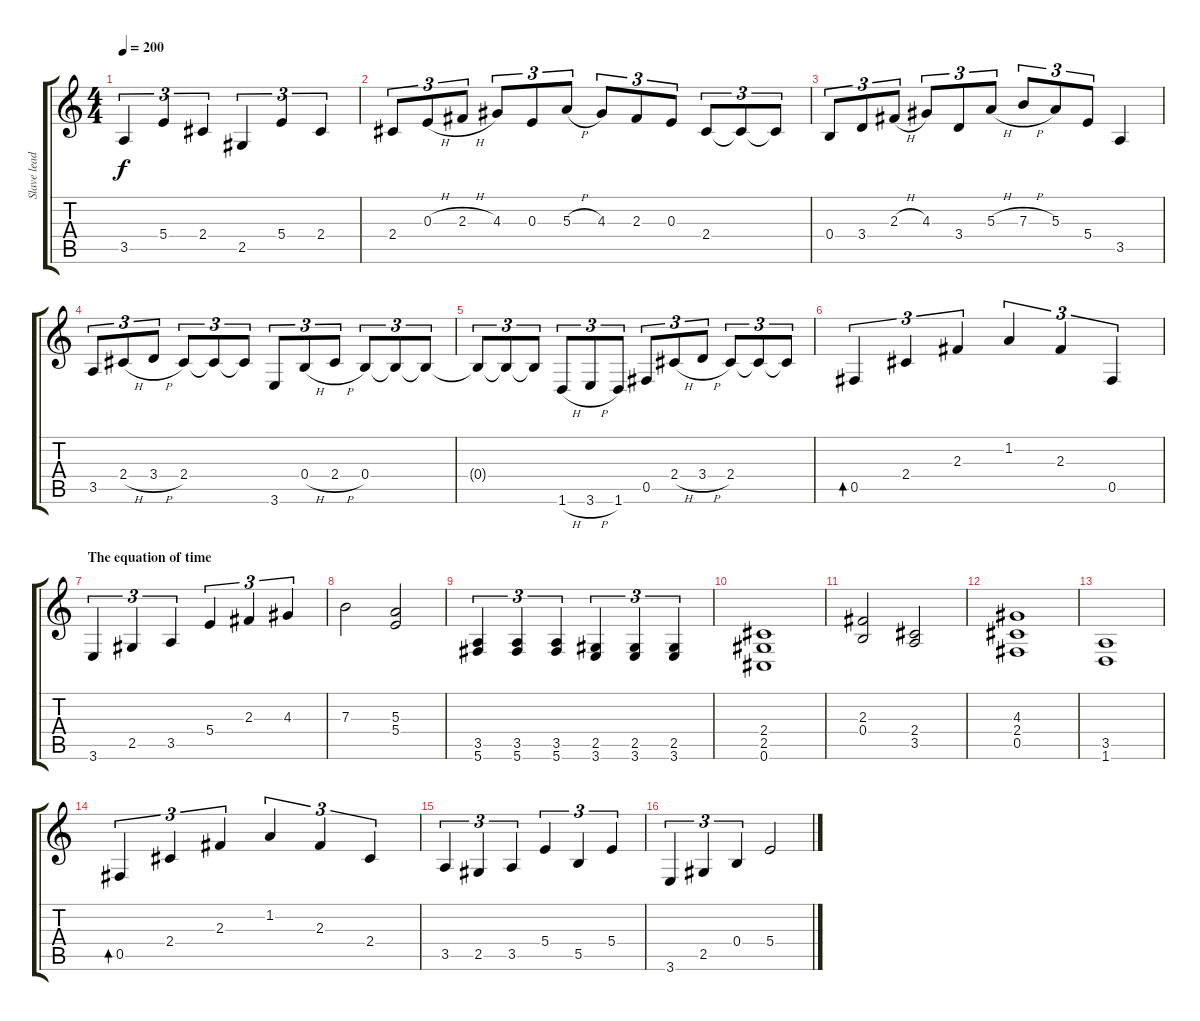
\track ("Slave lead guitar(normand)" "Slave lead") {instrument distortionguitar}
\staff {score tabs}
\tuning (Db4 Ab3 E3 B2 Gb2 Db2) {hide}
\ts (4 4)
\tempo 200
\clef g2
\ks c
3.5.4{tu (3 2) dy f} 5.4.4{tu (3 2)} 2.4.4{tu (3 2)} 2.5.4{tu (3 2)} 5.4.4{tu (3 2)} 2.4.4{tu (3 2)} |
2.4.8{tu (3 2)} 0.3{h}.8{tu (3 2)} 2.3{h}.8{tu (3 2)} 4.3.8{tu (3 2)} 0.3.8{tu (3 2)} 5.3{h}.8{tu (3 2)} 4.3.8{tu (3 2)} 2.3.8{tu (3 2)} 0.3.8{tu (3 2)} 2.4.8{tu (3 2)} 2.4{t}.8{tu (3 2)} 2.4{t}.8{tu (3 2)} |
0.4.8{tu (3 2)} 3.4.8{tu (3 2)} 2.3{h}.8{tu (3 2)} 4.3.8{tu (3 2)} 3.4.8{tu (3 2)} 5.3{h}.8{tu (3 2)} 7.3{h}.8{tu (3 2)} 5.3.8{tu (3 2)} 5.4.8{tu (3 2)} 3.5.4 |
3.5.8{tu (3 2)} 2.4{h}.8{tu (3 2)} 3.4{h}.8{tu (3 2)} 2.4.8{tu (3 2)} 2.4{t}.8{tu (3 2)} 2.4{t}.8{tu (3 2)} 3.6.8{tu (3 2)} 0.4{h}.8{tu (3 2)} 2.4{h}.8{tu (3 2)} 0.4.8{tu (3 2)} 0.4{t}.8{tu (3 2)} 0.4{t}.8{tu (3 2)} |
0.4{t}.8{tu (3 2)} 0.4{t}.8{tu (3 2)} 0.4{t}.8{tu (3 2)} 1.6{h}.8{tu (3 2)} 3.6{h}.8{tu (3 2)} 1.6.8{tu (3 2)} 0.5.8{tu (3 2)} 2.4{h}.8{tu (3 2)} 3.4{h}.8{tu (3 2)} 2.4.8{tu (3 2)} 2.4{t}.8{tu (3 2)} 2.4{t}.8{tu (3 2)} |
0.5.4{tu (3 2) bd 60 instrument electricguitarjazz} 2.4.4{tu (3 2)} 2.3.4{tu (3 2)} 1.2.4{tu (3 2)} 2.3.4{tu (3 2)} 0.5.4{tu (3 2)} |
\section ("" "The equation of time")
3.6.4{tu (3 2)} 2.5.4{tu (3 2)} 3.5.4{tu (3 2)} 5.4.4{tu (3 2)} 2.3.4{tu (3 2)} 4.3.4{tu (3 2)} |
7.3.2 (5.3 5.4).2 |
(3.5 5.6).4{tu (3 2)} (3.5 5.6).4{tu (3 2)} (3.5 5.6).4{tu (3 2)} (2.5 3.6).4{tu (3 2)} (2.5 3.6).4{tu (3 2)} (2.5 3.6).4{tu (3 2)} |
(2.4 2.5 0.6).1 |
(2.3 0.4).2 (2.4 3.5).2 |
(4.3 2.4 0.5).1 |
(3.5 1.6).1 |
0.5.4{tu (3 2) bd 60 instrument electricguitarjazz} 2.4.4{tu (3 2)} 2.3.4{tu (3 2)} 1.2.4{tu (3 2)} 2.3.4{tu (3 2)} 2.4.4{tu (3 2)} |
3.5.4{tu (3 2)} 2.5.4{tu (3 2)} 3.5.4{tu (3 2)} 5.4.4{tu (3 2)} 5.5.4{tu (3 2)} 5.4.4{tu (3 2)} |
3.6.4{tu (3 2)} 2.5.4{tu (3 2)} 0.4.4{tu (3 2)} 5.4.2
